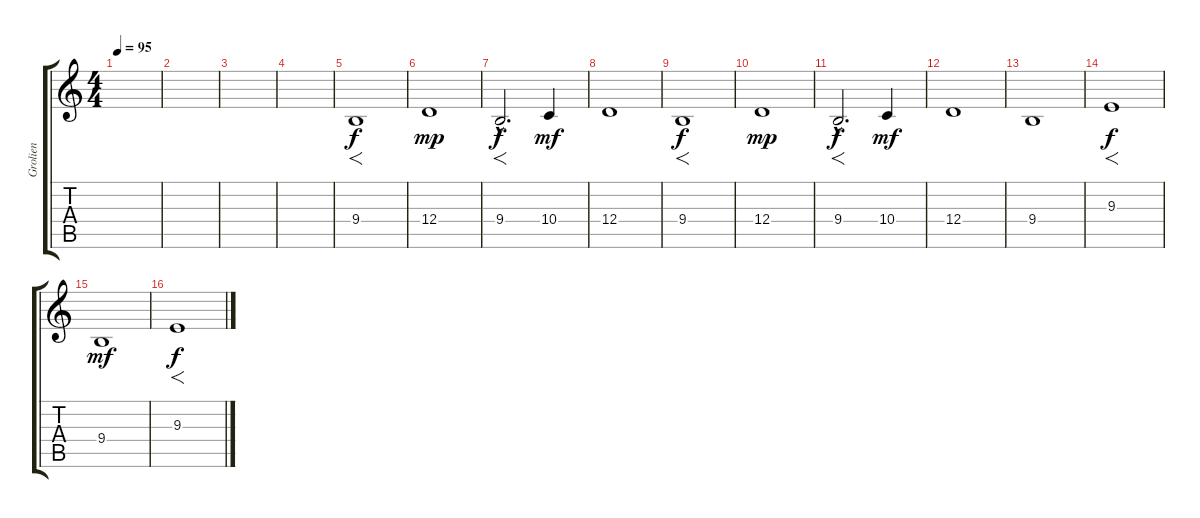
\track ("Grolien" "Grolien") {instrument cello}
\staff {score tabs}
\tuning (E4 B3 G3 D3 A2 D2) {hide}
\ts (4 4)
\tempo 95
\clef g2
\ks c
|
|
|
|
9.4.1{f} |
12.4.1{dy mp} |
9.4{hac}.2{f d dy f} 10.4.4{dy mf} |
12.4.1 |
9.4.1{f dy f} |
12.4.1{dy mp} |
9.4{hac}.2{f d dy f} 10.4.4{dy mf} |
12.4.1 |
9.4.1 |
9.3.1{f dy f} |
9.4.1{dy mf} |
9.3.1{f dy f}
